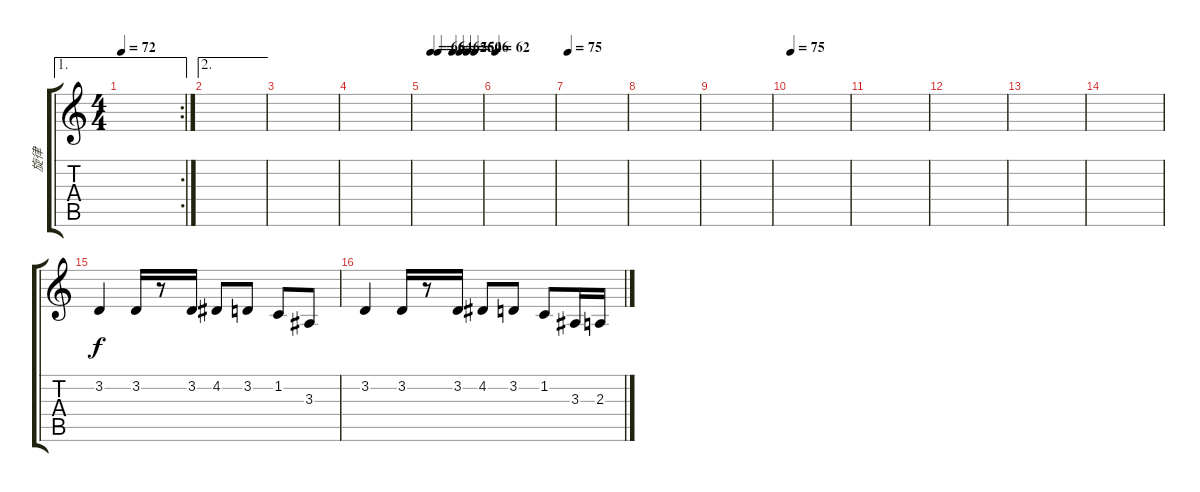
\track ("旋律" "旋律") {instrument sopranosax}
\staff {score tabs}
\tuning (E4 B3 G3 D3 A2 E2) {hide}
\ae 1
\rc 2
\ts (4 4)
\tempo 72
\clef g2
\ks c
|
\ae 2
|
|
|
\tempo (66 0.125)
\tempo (64 0.25)
\tempo (62 0.5)
\tempo (56 0.625)
\tempo (50 0.75)
\tempo (46 0.875)
|
\tempo 62
|
\tempo 75
|
|
|
\tempo 75
|
|
|
|
|
3.2.4 3.2.16 r.8 3.2.16 4.2.8 3.2.8 1.2.8 3.3.8 |
3.2.4 3.2.16 r.8 3.2.16 4.2.8 3.2.8 1.2.8 3.3.16 2.3.16
